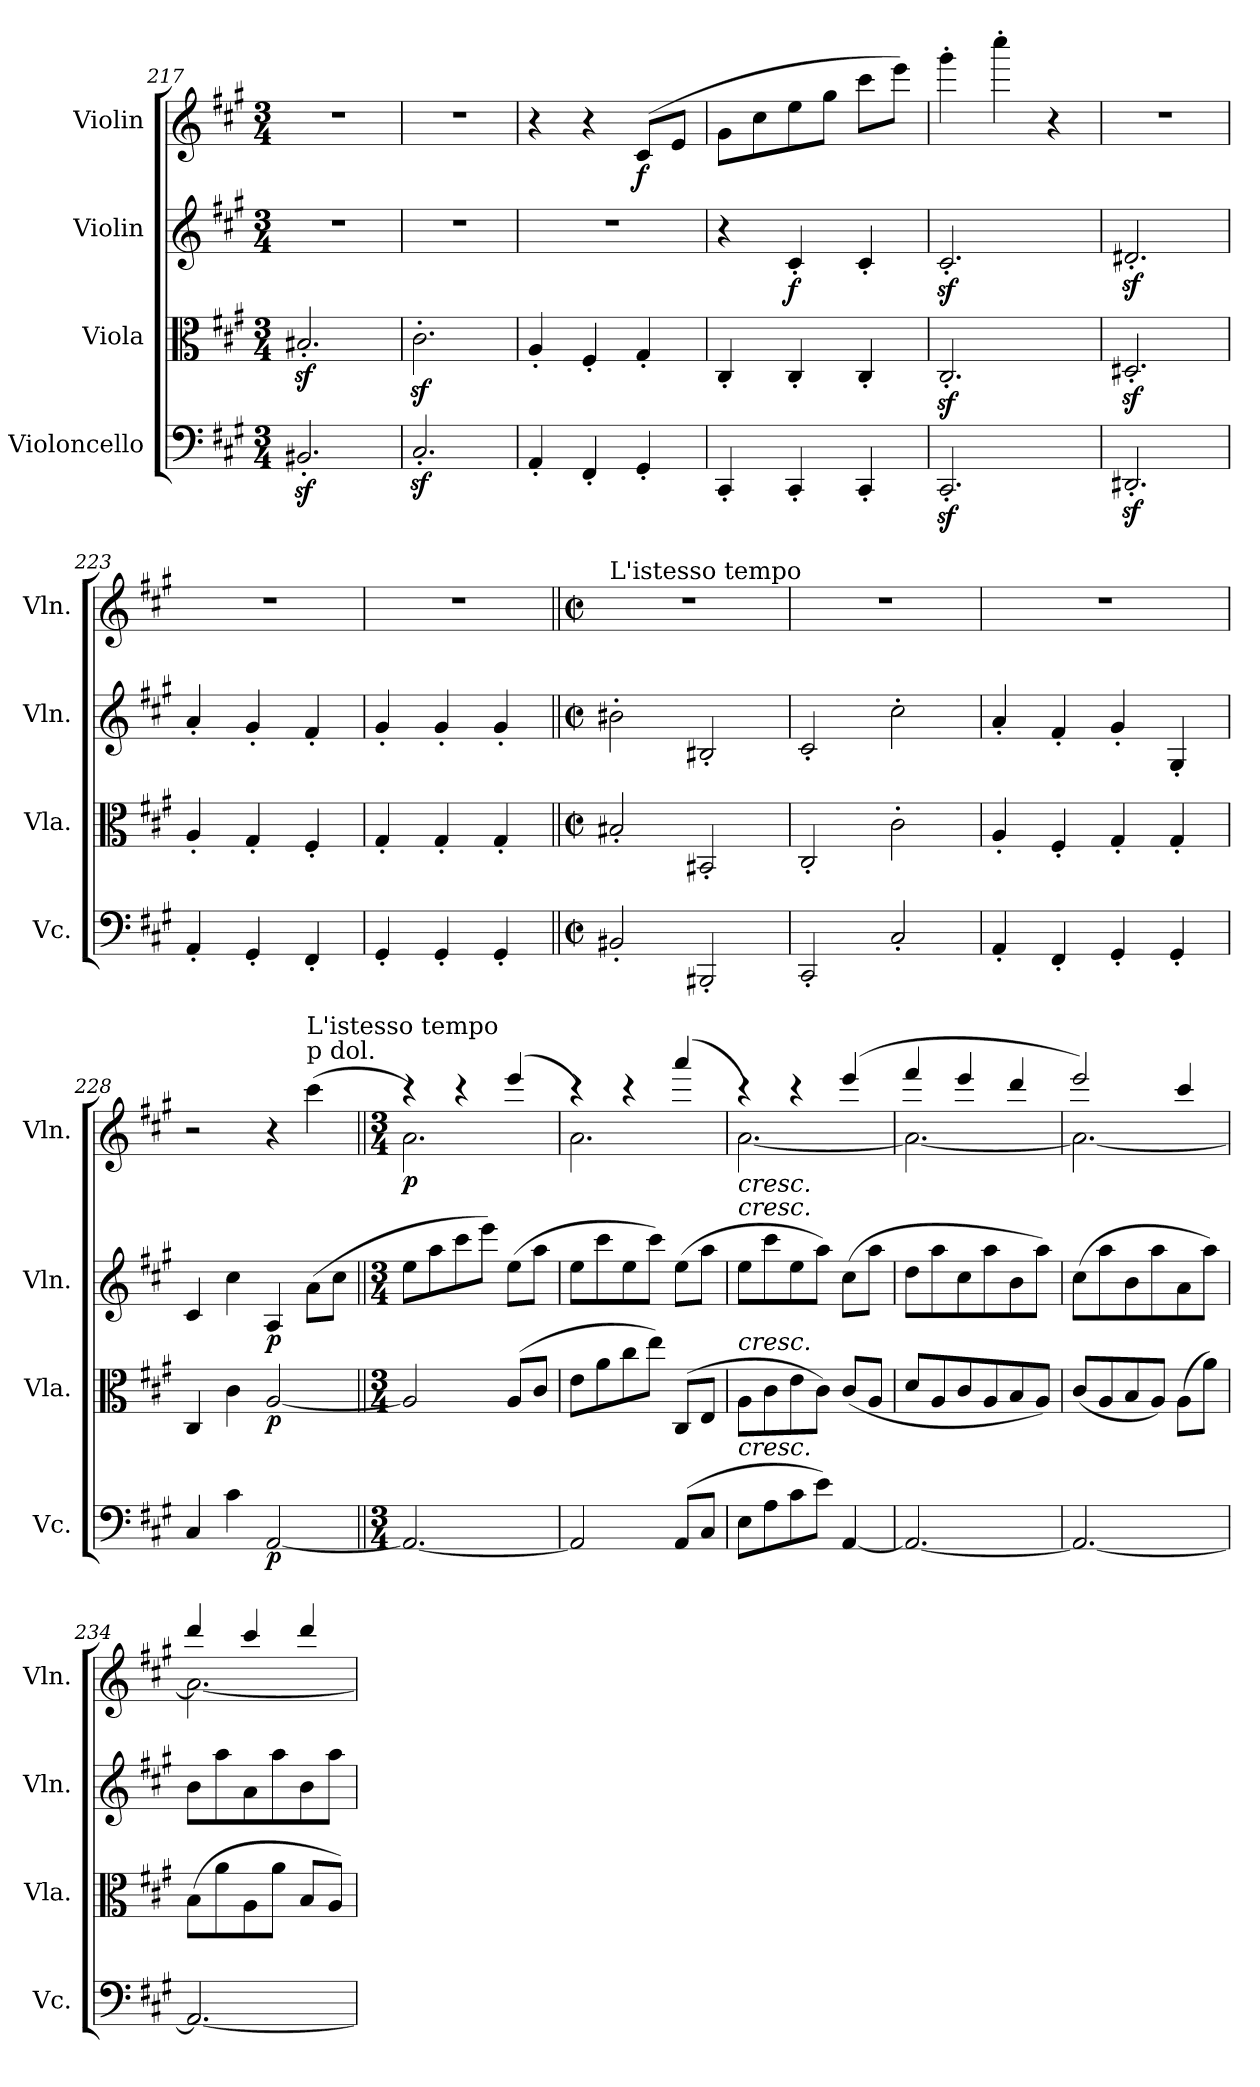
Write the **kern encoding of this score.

**kern	**dynam	**kern	**dynam	**kern	**dynam	**kern	**dynam
*part4	*part4	*part3	*part3	*part2	*part2	*part1	*part1
*staff4	*staff4	*staff3	*staff3	*staff2	*staff2	*staff1	*staff1
*I"Violoncello	*	*I"Viola	*	*I"Violin	*	*I"Violin	*
*I'Vc.	*	*I'Vla.	*	*I'Vln.	*	*I'Vln.	*
*clefF4	*	*clefC3	*	*clefG2	*	*clefG2	*
*k[f#c#g#]	*	*k[f#c#g#]	*	*k[f#c#g#]	*	*k[f#c#g#]	*
*M3/4	*	*M3/4	*	*M3/4	*	*M3/4	*
=217	=217	=217	=217	=217	=217	=217	=217
2.BB#Xz'	.	2.B#Xz'	.	2.r	.	2.r	.
=218	=218	=218	=218	=218	=218	=218	=218
2.C#z'	.	2.c#z'	.	2.r	.	2.r	.
=219	=219	=219	=219	=219	=219	=219	=219
4AA'	.	4A'	.	2.r	.	4r	.
4FF#'	.	4F#'	.	.	.	4r	.
4GG#'	.	4G#'	.	.	.	(8c#L	f
.	.	.	.	.	.	8eJ	.
=220	=220	=220	=220	=220	=220	=220	=220
4CC#'	.	4C#'	.	4r	.	8g#L	.
.	.	.	.	.	.	8cc#	.
4CC#'	.	4C#'	.	4c#'	f	8ee	.
.	.	.	.	.	.	8gg#J	.
4CC#'	.	4C#'	.	4c#'	.	8ccc#L	.
.	.	.	.	.	.	8eeeJ)	.
=221	=221	=221	=221	=221	=221	=221	=221
2.CC#z'	.	2.C#z'	.	2.c#z'	.	4ggg#'	.
.	.	.	.	.	.	4cccc#'	.
.	.	.	.	.	.	4r	.
=222	=222	=222	=222	=222	=222	=222	=222
2.DD#Xz'	.	2.D#Xz'	.	2.d#Xz'	.	2.r	.
=223	=223	=223	=223	=223	=223	=223	=223
4AA'	.	4A'	.	4a'	.	2.r	.
4GG#'	.	4G#'	.	4g#'	.	.	.
4FF#'	.	4F#'	.	4f#'	.	.	.
=224	=224	=224	=224	=224	=224	=224	=224
4GG#'	.	4G#'	.	4g#'	.	2.r	.
4GG#'	.	4G#'	.	4g#'	.	.	.
4GG#'	.	4G#'	.	4g#'	.	.	.
=225||	=225||	=225||	=225||	=225||	=225||	=225||	=225||
*M2/2	*	*M2/2	*	*M2/2	*	*M2/2	*
*met(c|)	*	*met(c|)	*	*met(c|)	*	*met(c|)	*
!	!	!	!	!	!	!LO:TX:a:t=L'istesso tempo	!
2BB#X'	.	2B#X'	.	2b#X'	.	1r	.
2BBB#X'	.	2BB#X'	.	2B#X'	.	.	.
=226	=226	=226	=226	=226	=226	=226	=226
2CC#'	.	2C#'	.	2c#'	.	1r	.
2C#'	.	2c#'	.	2cc#'	.	.	.
=227	=227	=227	=227	=227	=227	=227	=227
4AA'	.	4A'	.	4a'	.	1r	.
4FF#'	.	4F#'	.	4f#'	.	.	.
4GG#'	.	4G#'	.	4g#'	.	.	.
4GG#'	.	4G#'	.	4G#'	.	.	.
=228	=228	=228	=228	=228	=228	=228	=228
4C#	.	4C#	.	4c#	.	2r	.
4c#	.	4c#	.	4cc#	.	.	.
[2AA	p	[2A	p	4A	p	4r	.
!	!	!	!	!	!	!LO:TX:a:t=p  dol.	!
!	!	!	!	!	!	!LO:TX:a:t=L'istesso tempo	!
.	.	.	.	(8aL	.	(4ccc#	.
.	.	.	.	8cc#J	.	.	.
=229||	=229||	=229||	=229||	=229||	=229||	=229||	=229||
*M3/4	*	*M3/4	*	*M3/4	*	*M3/4	*
*	*	*	*	*	*	*^	*
2.AA_	.	2A]	.	8eeL	.	4r)	2.a	p
.	.	.	.	8aa	.	.	.	.
.	.	.	.	8ccc#	.	4r	.	.
.	.	.	.	8eeeJ)	.	.	.	.
.	.	(8AL	.	(8eeL	.	(4eee	.	.
.	.	8c#J	.	8aaJ	.	.	.	.
=230	=230	=230	=230	=230	=230	=230	=230	=230
2AA]	.	8eL	.	8eeL	.	4r)	2.a	.
.	.	8a	.	8ccc#	.	.	.	.
.	.	8cc#	.	8ee	.	4r	.	.
.	.	8eeJ)	.	8ccc#J)	.	.	.	.
(8AAL	.	(8C#L	.	(8eeL	.	(4aaa	.	.
8C#J	.	8EJ	.	8aaJ	.	.	.	.
=231	=231	=231	=231	=231	=231	=231	=231	=231
!	!	!	!	!	!	!LO:TX:b:i:t=cresc.	!	!
!	!	!	!	!LO:TX:a:i:t=cresc.	!	!	!	!
!	!	!LO:TX:a:i:t=cresc.	!	!	!	!	!	!
!LO:TX:a:i:t=cresc.	!	!	!	!	!	!	!	!
8EL	.	8AL	.	8eeL	.	4r)	[2.a	.
8A	.	8c#	.	8ccc#	.	.	.	.
8c#	.	8e	.	8ee	.	4r	.	.
8eJ)	.	8c#J)	.	8aaJ)	.	.	.	.
[4AA	.	(8c#L	.	(8cc#L	.	(4eee	.	.
.	.	8AJ	.	8aaJ	.	.	.	.
=232	=232	=232	=232	=232	=232	=232	=232	=232
2.AA_	.	8dL	.	8ddL	.	4fff#	2.a_	.
.	.	8A	.	8aa	.	.	.	.
.	.	8c#	.	8cc#	.	4eee	.	.
.	.	8A	.	8aa	.	.	.	.
.	.	8B	.	8b	.	4ddd	.	.
.	.	8AJ)	.	8aaJ)	.	.	.	.
=233	=233	=233	=233	=233	=233	=233	=233	=233
2.AA_	.	(8c#L	.	(8cc#L	.	2eee)	2.a_	.
.	.	8A	.	8aa	.	.	.	.
.	.	8B	.	8b	.	.	.	.
.	.	8AJ)	.	8aa	.	.	.	.
.	.	(8AL	.	8a	.	4ccc#	.	.
.	.	8aJ)	.	8aaJ)	.	.	.	.
=234	=234	=234	=234	=234	=234	=234	=234	=234
2.AA_	.	(8BL	.	8bL	.	4ddd	2.a_	.
.	.	8a	.	8aa	.	.	.	.
.	.	8A	.	8a	.	4ccc#	.	.
.	.	8aJ	.	8aa	.	.	.	.
.	.	8BL	.	8b	.	4ddd	.	.
.	.	8AJ)	.	8aaJ	.	.	.	.
*	*	*	*	*	*	*v	*v	*
=	=	=	=	=	=	=	=
*-	*-	*-	*-	*-	*-	*-	*-
